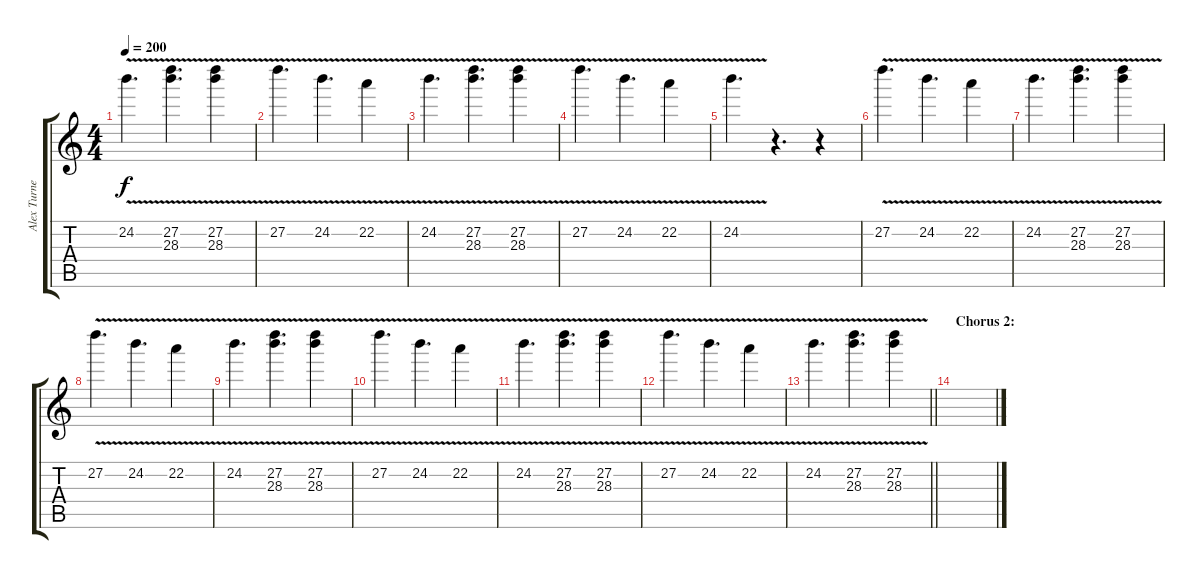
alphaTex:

\track ("Alex Turner/Jamie Cook (Overdubed Guitar" "Alex Turne") {instrument overdrivenguitar}
\staff {score tabs}
\tuning (E4 B3 G3 D3 A2 E2) {hide}
\ts (4 4)
\tempo 200
\clef g2
\ks c
24.2{v}.4{d dy f} (27.2{v} 28.3{v}).4{d} (27.2{v} 28.3{v}).4 |
27.2{v}.4{d} 24.2{v}.4{d} 22.2{v}.4 |
24.2{v}.4{d} (27.2{v} 28.3{v}).4{d} (27.2{v} 28.3{v}).4 |
27.2{v}.4{d} 24.2{v}.4{d} 22.2{v}.4 |
24.2{v}.4{d} r.4{d} r.4 |
27.2{v}.4{d} 24.2{v}.4{d} 22.2{v}.4 |
24.2{v}.4{d} (27.2{v} 28.3{v}).4{d} (27.2{v} 28.3{v}).4 |
27.2{v}.4{d} 24.2{v}.4{d} 22.2{v}.4 |
24.2{v}.4{d} (27.2{v} 28.3{v}).4{d} (27.2{v} 28.3{v}).4 |
27.2{v}.4{d} 24.2{v}.4{d} 22.2{v}.4 |
24.2{v}.4{d} (27.2{v} 28.3{v}).4{d} (27.2{v} 28.3{v}).4 |
27.2{v}.4{d} 24.2{v}.4{d} 22.2{v}.4 |
\barLineRight lightlight
24.2{v}.4{d} (27.2{v} 28.3{v}).4{d} (27.2{v} 28.3{v}).4 |
\section ("" "Chorus 2:")
